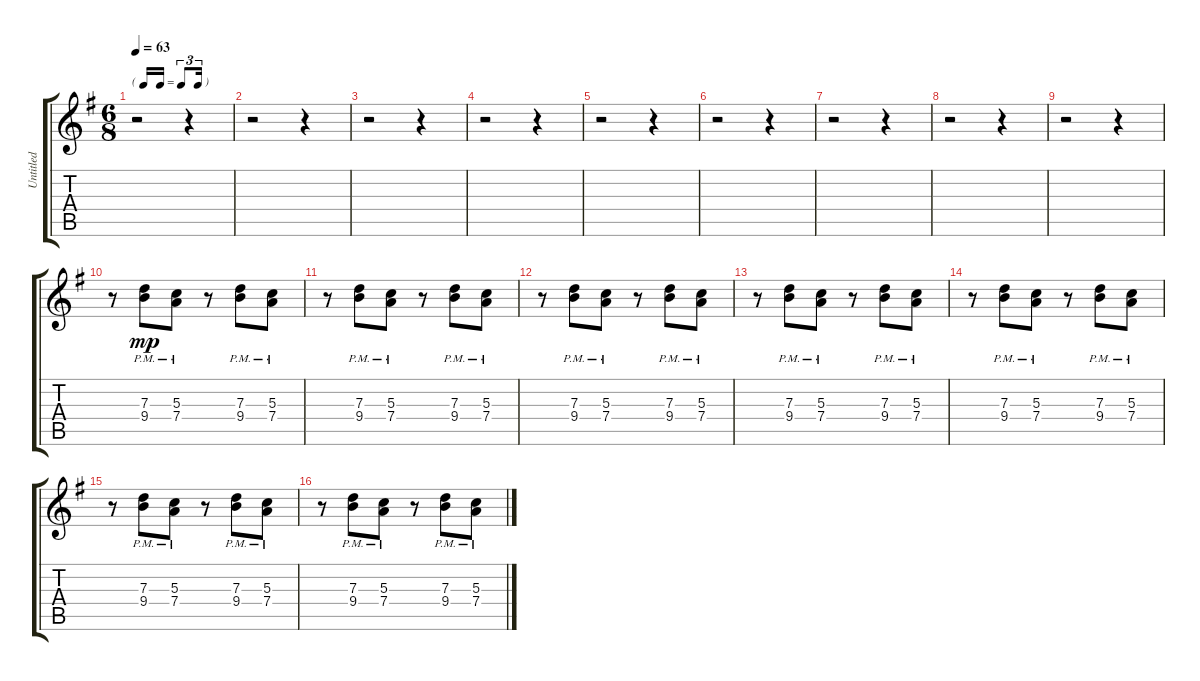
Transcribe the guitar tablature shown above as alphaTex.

\track ("Untitled" "Untitled") {instrument electricguitarjazz}
\staff {score tabs}
\tuning (E4 B3 G3 D3 A2 E2) {hide}
\ts (6 8)
\tf triplet16th
\tempo 63
\clef g2
\ks g
r.2{dy mp} r.4 |
r.2 r.4 |
r.2 r.4 |
r.2 r.4 |
r.2 r.4 |
r.2 r.4 |
r.2 r.4 |
r.2 r.4 |
r.2 r.4 |
r.8 (7.3{pm} 9.4{pm}).8 (5.3{pm} 7.4{pm}).8 r.8 (7.3{pm} 9.4{pm}).8 (5.3{pm} 7.4{pm}).8 |
r.8 (7.3{pm} 9.4{pm}).8 (5.3{pm} 7.4{pm}).8 r.8 (7.3{pm} 9.4{pm}).8 (5.3{pm} 7.4{pm}).8 |
r.8 (7.3{pm} 9.4{pm}).8 (5.3{pm} 7.4{pm}).8 r.8 (7.3{pm} 9.4{pm}).8 (5.3{pm} 7.4{pm}).8 |
r.8 (7.3{pm} 9.4{pm}).8 (5.3{pm} 7.4{pm}).8 r.8 (7.3{pm} 9.4{pm}).8 (5.3{pm} 7.4{pm}).8 |
r.8 (7.3{pm} 9.4{pm}).8 (5.3{pm} 7.4{pm}).8 r.8 (7.3{pm} 9.4{pm}).8 (5.3{pm} 7.4{pm}).8 |
r.8 (7.3{pm} 9.4{pm}).8 (5.3{pm} 7.4{pm}).8 r.8 (7.3{pm} 9.4{pm}).8 (5.3{pm} 7.4{pm}).8 |
r.8 (7.3{pm} 9.4{pm}).8 (5.3{pm} 7.4{pm}).8 r.8 (7.3{pm} 9.4{pm}).8 (5.3{pm} 7.4{pm}).8
